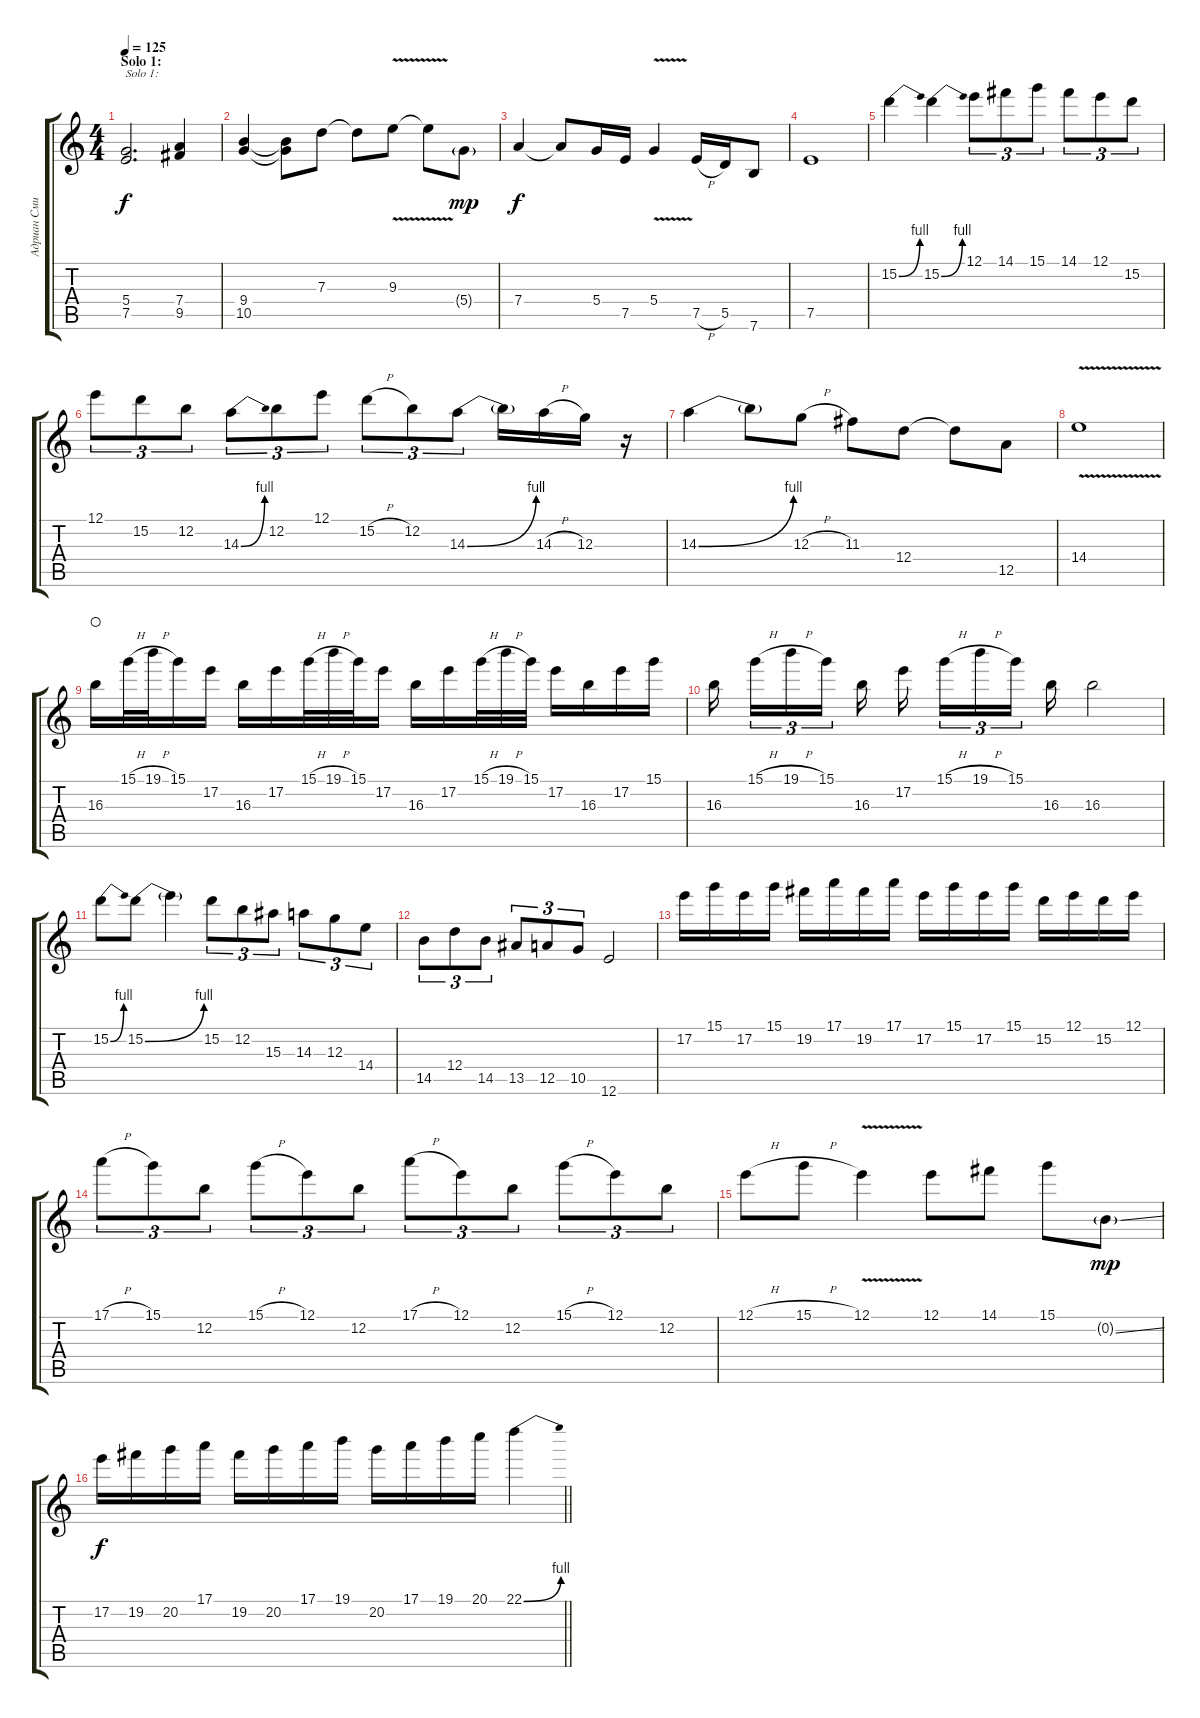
\track ("Адриан Смит" "Адриан Сми") {instrument overdrivenguitar}
\staff {score tabs}
\tuning (E4 B3 G3 D3 A2 E2) {hide}
\ts (4 4)
\section ("" "Solo 1:")
\tempo 125
\clef g2
\ks c
(5.4 7.5).2{d txt "Solo 1:" dy f volume 11 instrument distortionguitar} (7.4 9.5).4 |
(9.4 10.5).4 (9.4{t} 10.5{t}).8 7.3.8 7.3{t}.8 9.3{v}.8 9.3{t}.8 5.4{g}.8{dy mp} |
7.4.4{dy f} 7.4{t}.8 5.4.16 7.5.16 5.4{v}.4 7.5{h}.16 5.5.16 7.6.8 |
7.5.1 |
15.2{be (bend 0 0 60 4)}.4 15.2{be (bend 0 0 60 4)}.4 12.1.8{tu (3 2)} 14.1.8{tu (3 2)} 15.1.8{tu (3 2)} 14.1.8{tu (3 2)} 12.1.8{tu (3 2)} 15.2.8{tu (3 2)} |
12.1.8{tu (3 2)} 15.2.8{tu (3 2)} 12.2.8{tu (3 2)} 14.3{be (bend 0 0 60 4)}.8{tu (3 2)} 12.2.8{tu (3 2)} 12.1.8{tu (3 2)} 15.2{h}.8{tu (3 2)} 12.2.8{tu (3 2)} 14.3{be (bend 0 0 60 4)}.8{tu (3 2)} 14.3{t}.16 14.3{h}.16 12.3.16 r.16 |
14.3{be (bend 0 0 60 4)}.4 14.3{t}.8 12.3{h}.8 11.3.8 12.4.8 12.4{t}.8 12.5.8 |
14.4{v}.1 |
16.3.16{waho} 15.1{h}.32 19.1{h}.32 15.1.16 17.2.16 16.3.16 17.2.16 15.1{h}.32 19.1{h}.32 15.1.32 17.2.16 16.3.16 17.2.16 15.1{h}.32 19.1{h}.32 15.1.32 17.2.16 16.3.16 17.2.16 15.1.16 |
16.3.16{beam splitsecondary} 15.1{h}.16{tu (3 2)} 19.1{h}.16{tu (3 2)} 15.1.16{tu (3 2) beam splitsecondary} 16.3.16 17.2.16{beam splitsecondary} 15.1{h}.16{tu (3 2)} 19.1{h}.16{tu (3 2)} 15.1.16{tu (3 2) beam splitsecondary} 16.3.16 16.3.2 |
15.2{be (bend 0 0 60 4)}.8 15.2{be (bend 0 0 60 4)}.8 15.2{t}.4 15.2.8{tu (3 2)} 12.2.8{tu (3 2)} 15.3.8{tu (3 2)} 14.3.8{tu (3 2)} 12.3.8{tu (3 2)} 14.4.8{tu (3 2)} |
14.5.8{tu (3 2)} 12.4.8{tu (3 2)} 14.5.8{tu (3 2)} 13.5.8{tu (3 2)} 12.5.8{tu (3 2)} 10.5.8{tu (3 2)} 12.6.2 |
17.2.16 15.1.16 17.2.16 15.1.16 19.2.16 17.1.16 19.2.16 17.1.16 17.2.16 15.1.16 17.2.16 15.1.16 15.2.16 12.1.16 15.2.16 12.1.16 |
17.1{h}.8{tu (3 2)} 15.1.8{tu (3 2)} 12.2.8{tu (3 2)} 15.1{h}.8{tu (3 2)} 12.1.8{tu (3 2)} 12.2.8{tu (3 2)} 17.1{h}.8{tu (3 2)} 12.1.8{tu (3 2)} 12.2.8{tu (3 2)} 15.1{h}.8{tu (3 2)} 12.1.8{tu (3 2)} 12.2.8{tu (3 2)} |
12.1{h}.8 15.1{h}.8 12.1{v}.4 12.1.8 14.1.8 15.1.8 0.2{ss g}.8{dy mp} |
\barLineRight lightlight
17.2.16{dy f} 19.2.16 20.2.16 17.1.16 19.2.16 20.2.16 17.1.16 19.1.16 20.2.16 17.1.16 19.1.16 20.1.16 22.1{be (bend 0 0 60 4)}.4
